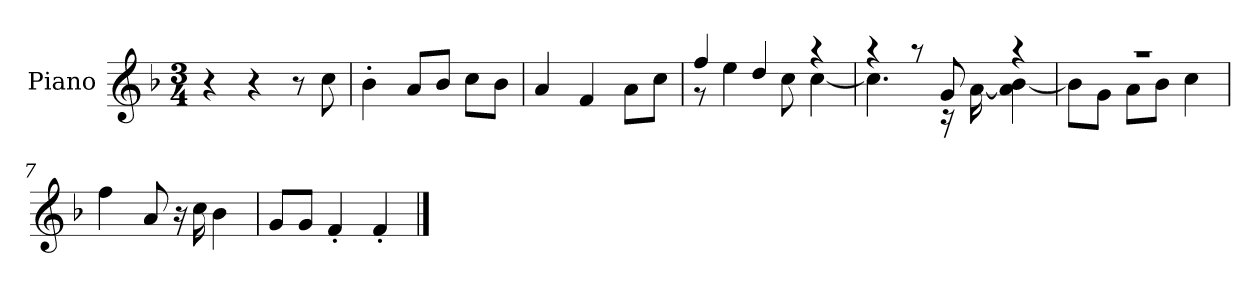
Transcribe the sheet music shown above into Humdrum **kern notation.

**kern
*part1
*staff1
*I"Piano
*I'P-no
*clefG2
*k[b-]
*M3/4
*MM177
=1
4r
4r
8r
8cc\
=2
4b-'\
8a/L
8b-/J
8cc\L
8b-\J
=3
4a/
4f/
8a\L
8cc\J
=4
*^
4ff/	8r
.	4ee\
4dd/	.
.	8cc\
4r	[4cc\
=5	=5
4r	4.cc\]
8r	.
8g/	16r
.	[16a\
4r	4a\] [4b-\
=6	=6
2.r	8b-\L]
.	8g\J
.	8a\L
.	8b-\J
.	4cc\
*v	*v
=7
4ff\
8a/
16r
16cc\
4b-\
!!LO:LB:g=z
=8
8g/L
8g/J
4f'/
4f'/
==
*-
